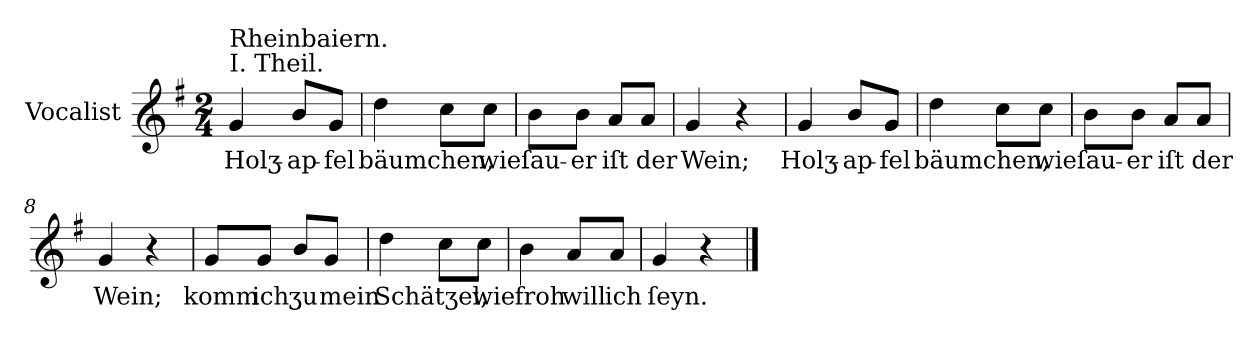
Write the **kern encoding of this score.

**kern	**text
*part1	*part1
*staff1	*staff1
*I"Vocalist	*
*k[f#]	*
*G:	*
*M2/4	*
=1	=1
!LO:TX:a:t=I. Theil.	!
!LO:TX:a:t=Rheinbaiern.	!
4g	Holʒ-
8b/L	-ap-
8gJ	-fel
=2	=2
4dd	bäumchen,
8ccL	.
8ccJ	wie
=3	=3
8bL	ſau-
8bJ	-er
8aL	iſt
8aJ	der
=4	=4
4g	Wein;
4r	.
=5	=5
4g	Holʒ-
8b/L	-ap-
8gJ	-fel
=6	=6
4dd	bäumchen,
8ccL	.
8ccJ	wie
=7	=7
8bL	ſau-
8bJ	-er
8aL	iſt
8aJ	der
=8	=8
4g	Wein;
4r	.
=9	=9
8gL	komm
8gJ	ich
8b/L	ʒu
8gJ	mein
=10	=10
4dd	Schätʒel,
8ccL	.
8ccJ	wie
=11	=11
4b	froh
8aL	will
8aJ	ich
=12	=12
4g	ſeyn.
4r	.
==	==
*-	*-
